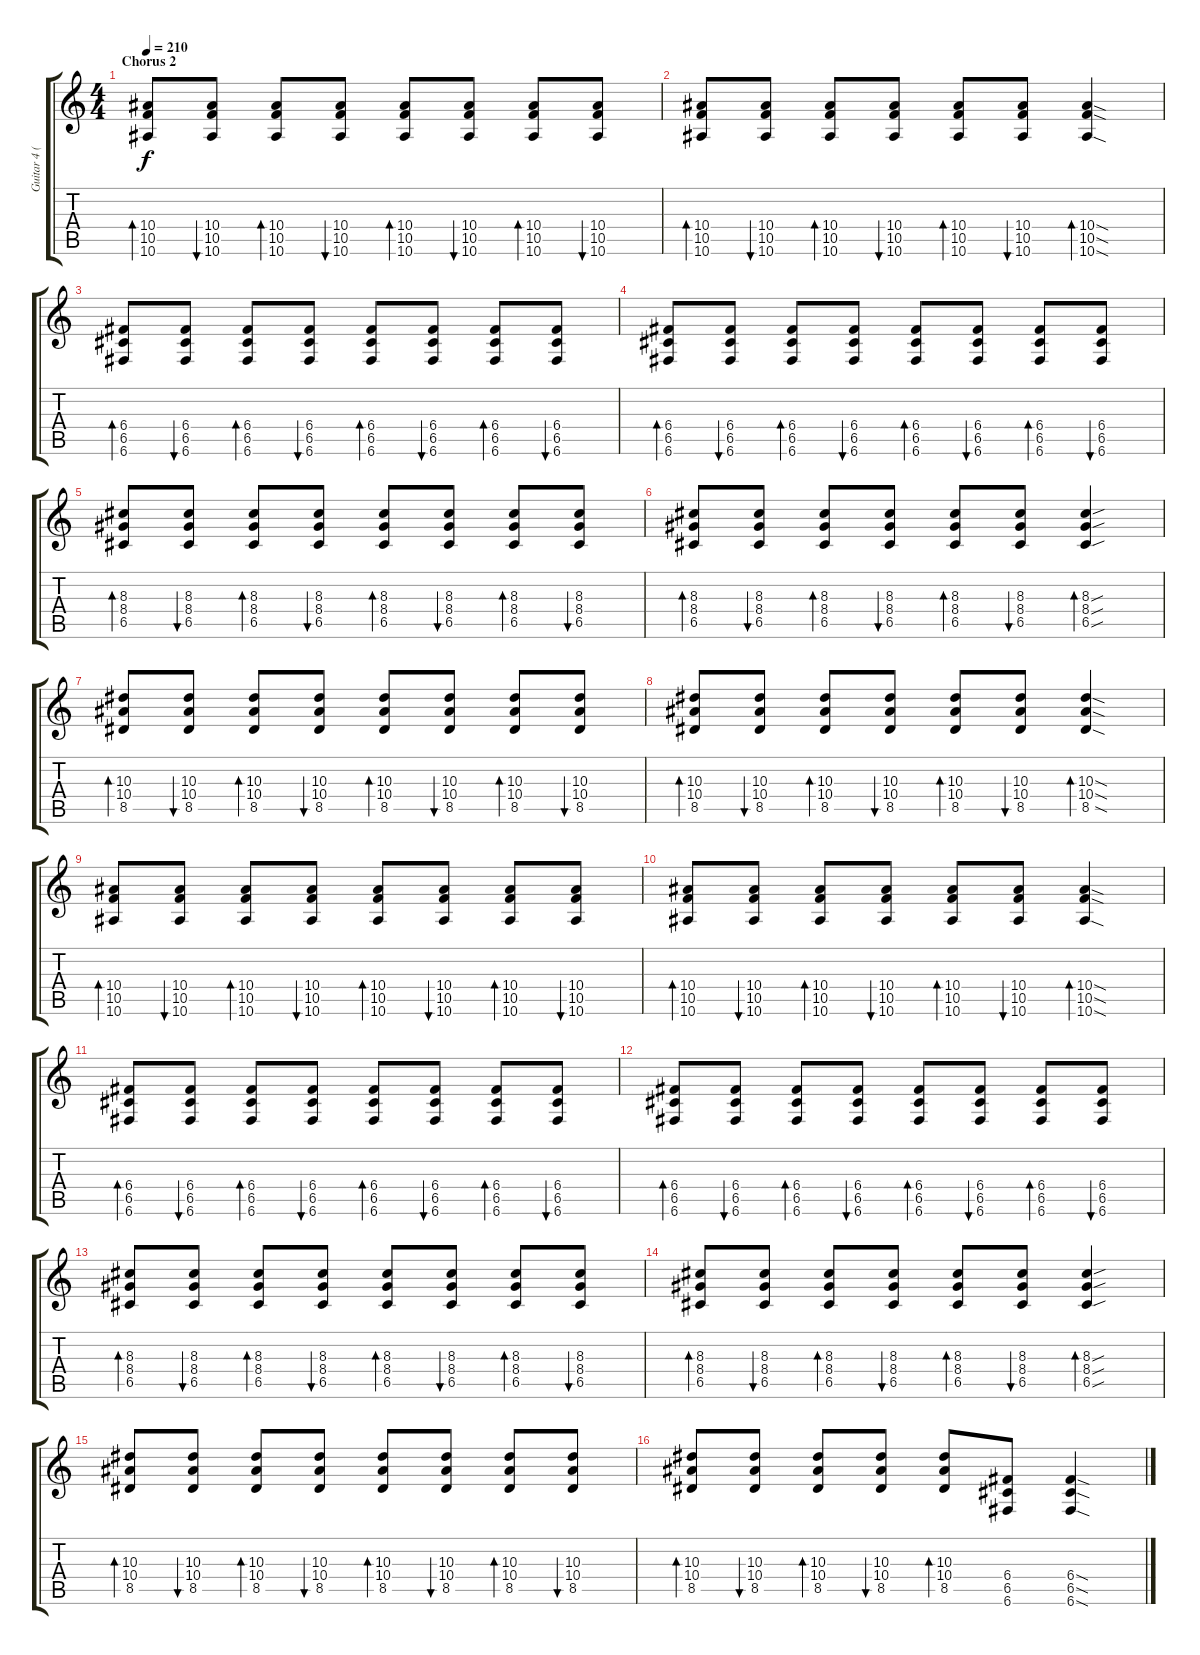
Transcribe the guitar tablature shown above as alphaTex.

\track ("Guitar 4 (distortion)" "Guitar 4 (") {instrument distortionguitar}
\staff {score tabs}
\tuning (D4 A3 F3 C3 G2 C2) {hide}
\ts (4 4)
\section ("" "Chorus 2")
\tempo 210
\clef g2
\ks c
(10.4 10.5 10.6).8{bd 60 dy f volume 13} (10.4 10.5 10.6).8{bu 60} (10.4 10.5 10.6).8{bd 60} (10.4 10.5 10.6).8{bu 60} (10.4 10.5 10.6).8{bd 60} (10.4 10.5 10.6).8{bu 60} (10.4 10.5 10.6).8{bd 60} (10.4 10.5 10.6).8{bu 60} |
(10.4 10.5 10.6).8{bd 60} (10.4 10.5 10.6).8{bu 60} (10.4 10.5 10.6).8{bd 60} (10.4 10.5 10.6).8{bu 60} (10.4 10.5 10.6).8{bd 60} (10.4 10.5 10.6).8{bu 60} (10.4{sod} 10.5{sod} 10.6{sod}).4{bd 60} |
(6.4 6.5 6.6).8{bd 60} (6.4 6.5 6.6).8{bu 60} (6.4 6.5 6.6).8{bd 60} (6.4 6.5 6.6).8{bu 60} (6.4 6.5 6.6).8{bd 60} (6.4 6.5 6.6).8{bu 60} (6.4 6.5 6.6).8{bd 60} (6.4 6.5 6.6).8{bu 60} |
(6.4 6.5 6.6).8{bd 60} (6.4 6.5 6.6).8{bu 60} (6.4 6.5 6.6).8{bd 60} (6.4 6.5 6.6).8{bu 60} (6.4 6.5 6.6).8{bd 60} (6.4 6.5 6.6).8{bu 60} (6.4 6.5 6.6).8{bd 60} (6.4 6.5 6.6).8{bu 60} |
(8.3 8.4 6.5).8{bd 60} (8.3 8.4 6.5).8{bu 60} (8.3 8.4 6.5).8{bd 60} (8.3 8.4 6.5).8{bu 60} (8.3 8.4 6.5).8{bd 60} (8.3 8.4 6.5).8{bu 60} (8.3 8.4 6.5).8{bd 60} (8.3 8.4 6.5).8{bu 60} |
(8.3 8.4 6.5).8{bd 60} (8.3 8.4 6.5).8{bu 60} (8.3 8.4 6.5).8{bd 60} (8.3 8.4 6.5).8{bu 60} (8.3 8.4 6.5).8{bd 60} (8.3 8.4 6.5).8{bu 60} (8.3{sou} 8.4{sou} 6.5{sou}).4{bd 60} |
(10.3 10.4 8.5).8{bd 60} (10.3 10.4 8.5).8{bu 60} (10.3 10.4 8.5).8{bd 60} (10.3 10.4 8.5).8{bu 60} (10.3 10.4 8.5).8{bd 60} (10.3 10.4 8.5).8{bu 60} (10.3 10.4 8.5).8{bd 60} (10.3 10.4 8.5).8{bu 60} |
(10.3 10.4 8.5).8{bd 60} (10.3 10.4 8.5).8{bu 60} (10.3 10.4 8.5).8{bd 60} (10.3 10.4 8.5).8{bu 60} (10.3 10.4 8.5).8{bd 60} (10.3 10.4 8.5).8{bu 60} (10.3{sod} 10.4{sod} 8.5{sod}).4{bd 60} |
(10.4 10.5 10.6).8{bd 60} (10.4 10.5 10.6).8{bu 60} (10.4 10.5 10.6).8{bd 60} (10.4 10.5 10.6).8{bu 60} (10.4 10.5 10.6).8{bd 60} (10.4 10.5 10.6).8{bu 60} (10.4 10.5 10.6).8{bd 60} (10.4 10.5 10.6).8{bu 60} |
(10.4 10.5 10.6).8{bd 60} (10.4 10.5 10.6).8{bu 60} (10.4 10.5 10.6).8{bd 60} (10.4 10.5 10.6).8{bu 60} (10.4 10.5 10.6).8{bd 60} (10.4 10.5 10.6).8{bu 60} (10.4{sod} 10.5{sod} 10.6{sod}).4{bd 60} |
(6.4 6.5 6.6).8{bd 60} (6.4 6.5 6.6).8{bu 60} (6.4 6.5 6.6).8{bd 60} (6.4 6.5 6.6).8{bu 60} (6.4 6.5 6.6).8{bd 60} (6.4 6.5 6.6).8{bu 60} (6.4 6.5 6.6).8{bd 60} (6.4 6.5 6.6).8{bu 60} |
(6.4 6.5 6.6).8{bd 60} (6.4 6.5 6.6).8{bu 60} (6.4 6.5 6.6).8{bd 60} (6.4 6.5 6.6).8{bu 60} (6.4 6.5 6.6).8{bd 60} (6.4 6.5 6.6).8{bu 60} (6.4 6.5 6.6).8{bd 60} (6.4 6.5 6.6).8{bu 60} |
(8.3 8.4 6.5).8{bd 60} (8.3 8.4 6.5).8{bu 60} (8.3 8.4 6.5).8{bd 60} (8.3 8.4 6.5).8{bu 60} (8.3 8.4 6.5).8{bd 60} (8.3 8.4 6.5).8{bu 60} (8.3 8.4 6.5).8{bd 60} (8.3 8.4 6.5).8{bu 60} |
(8.3 8.4 6.5).8{bd 60} (8.3 8.4 6.5).8{bu 60} (8.3 8.4 6.5).8{bd 60} (8.3 8.4 6.5).8{bu 60} (8.3 8.4 6.5).8{bd 60} (8.3 8.4 6.5).8{bu 60} (8.3{sou} 8.4{sou} 6.5{sou}).4{bd 60} |
(10.3 10.4 8.5).8{bd 60} (10.3 10.4 8.5).8{bu 60} (10.3 10.4 8.5).8{bd 60} (10.3 10.4 8.5).8{bu 60} (10.3 10.4 8.5).8{bd 60} (10.3 10.4 8.5).8{bu 60} (10.3 10.4 8.5).8{bd 60} (10.3 10.4 8.5).8{bu 60} |
(10.3 10.4 8.5).8{bd 60} (10.3 10.4 8.5).8{bu 60} (10.3 10.4 8.5).8{bd 60} (10.3 10.4 8.5).8{bu 60} (10.3 10.4 8.5).8{bd 60} (6.4 6.5 6.6).8 (6.4{sod} 6.5{sod} 6.6{sod}).4
